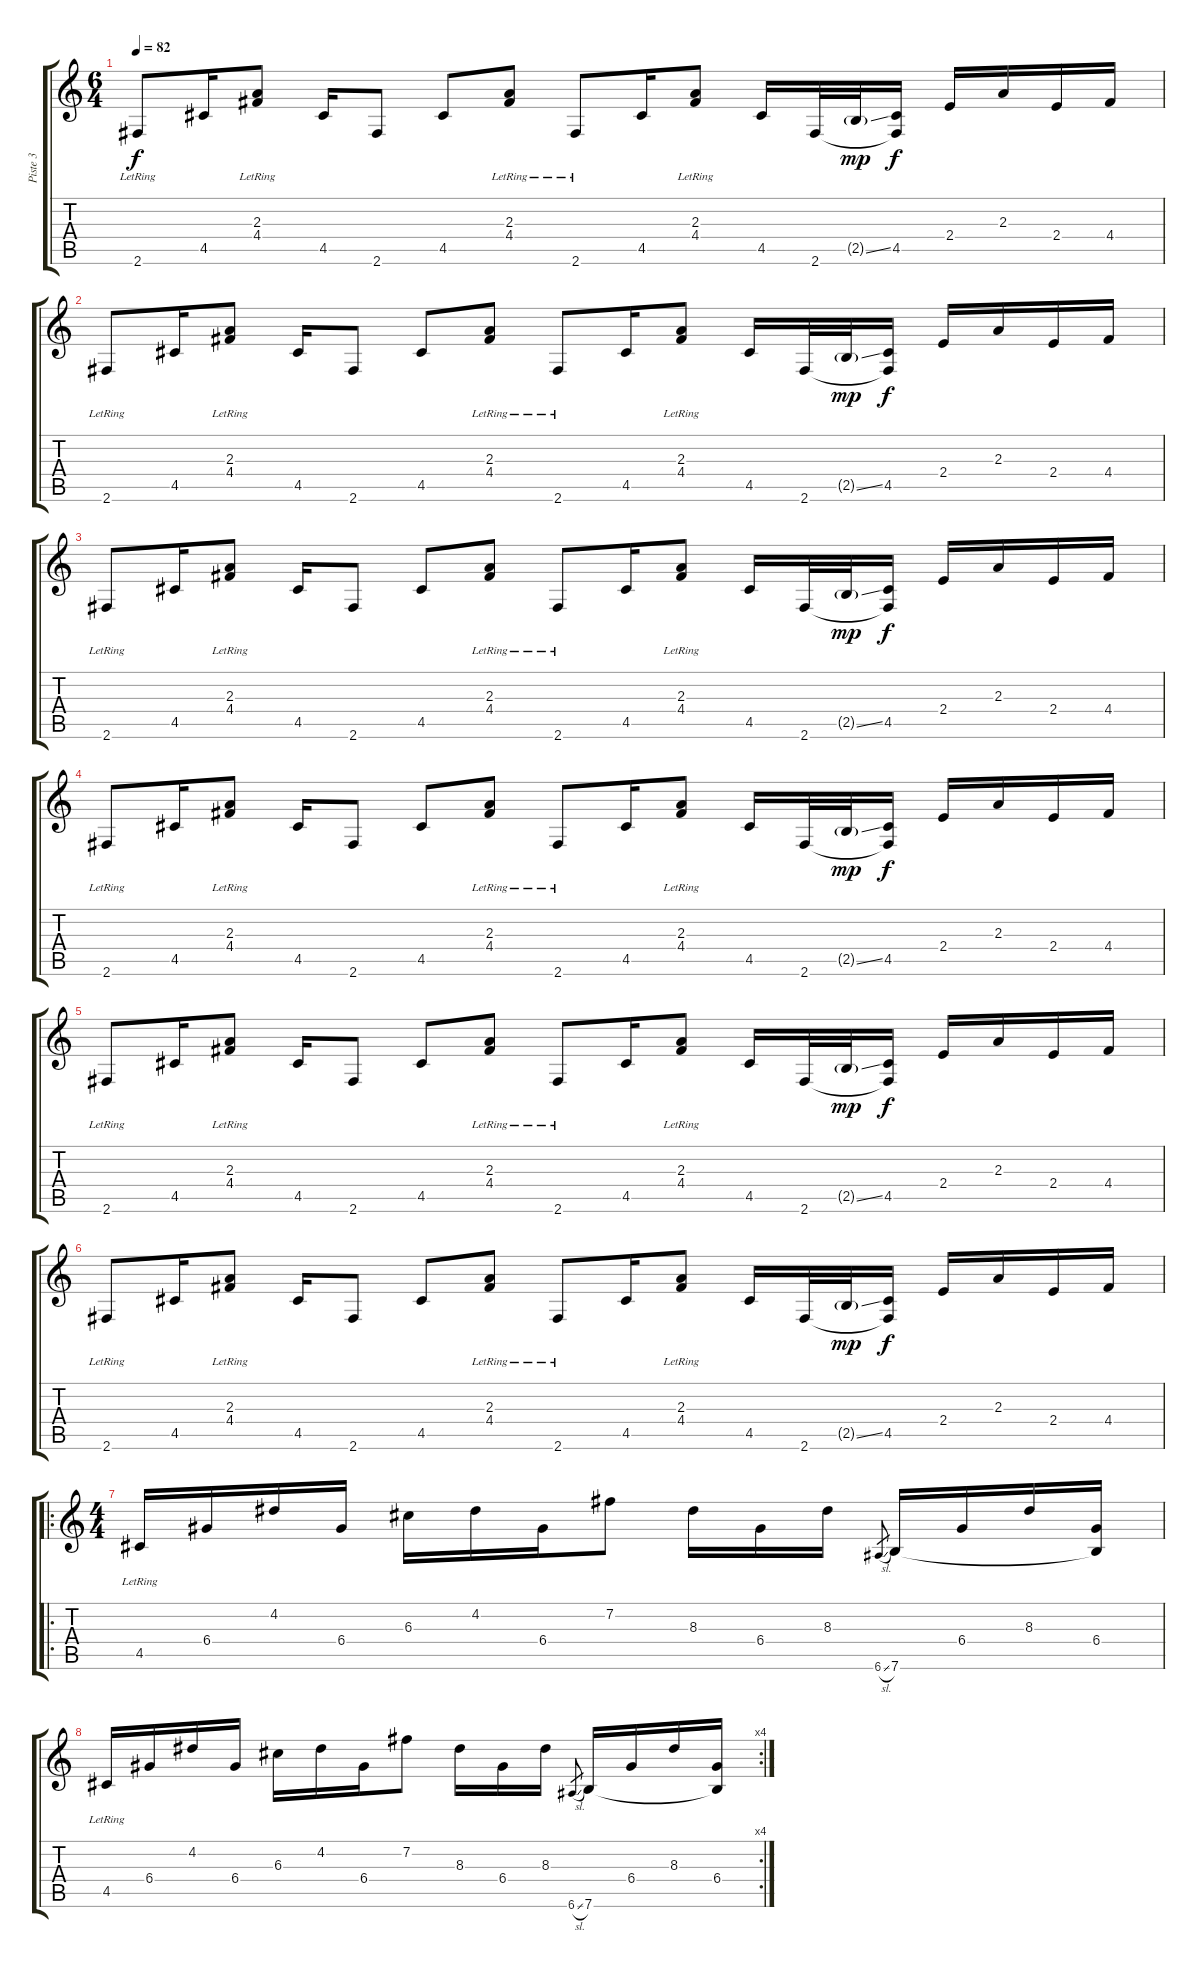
\track ("Piste 3" "Piste 3") {instrument electricguitarjazz}
\staff {score tabs}
\tuning (E4 B3 G3 D3 A2 E2) {hide}
\ts (6 4)
\tempo 82
\clef g2
\ks c
2.6{lr}.8{dy f} 4.5.16 (2.3{lr} 4.4{lr}).8 4.5.16 2.6.8 4.5.8 (2.3{lr} 4.4{lr}).8 2.6{lr}.8 4.5.16 (2.3{lr} 4.4{lr}).8 4.5.16 2.6.32 2.5{ss g}.32{dy mp} (4.5 2.6{t}).16{dy f} 2.4.16 2.3.16 2.4.16 4.4.16 |
2.6{lr}.8 4.5.16 (2.3{lr} 4.4{lr}).8 4.5.16 2.6.8 4.5.8 (2.3{lr} 4.4{lr}).8 2.6{lr}.8 4.5.16 (2.3{lr} 4.4{lr}).8 4.5.16 2.6.32 2.5{ss g}.32{dy mp} (4.5 2.6{t}).16{dy f} 2.4.16 2.3.16 2.4.16 4.4.16 |
2.6{lr}.8 4.5.16 (2.3{lr} 4.4{lr}).8 4.5.16 2.6.8 4.5.8 (2.3{lr} 4.4{lr}).8 2.6{lr}.8 4.5.16 (2.3{lr} 4.4{lr}).8 4.5.16 2.6.32 2.5{ss g}.32{dy mp} (4.5 2.6{t}).16{dy f} 2.4.16 2.3.16 2.4.16 4.4.16 |
2.6{lr}.8 4.5.16 (2.3{lr} 4.4{lr}).8 4.5.16 2.6.8 4.5.8 (2.3{lr} 4.4{lr}).8 2.6{lr}.8 4.5.16 (2.3{lr} 4.4{lr}).8 4.5.16 2.6.32 2.5{ss g}.32{dy mp} (4.5 2.6{t}).16{dy f} 2.4.16 2.3.16 2.4.16 4.4.16 |
2.6{lr}.8 4.5.16 (2.3{lr} 4.4{lr}).8 4.5.16 2.6.8 4.5.8 (2.3{lr} 4.4{lr}).8 2.6{lr}.8 4.5.16 (2.3{lr} 4.4{lr}).8 4.5.16 2.6.32 2.5{ss g}.32{dy mp} (4.5 2.6{t}).16{dy f} 2.4.16 2.3.16 2.4.16 4.4.16 |
2.6{lr}.8 4.5.16 (2.3{lr} 4.4{lr}).8 4.5.16 2.6.8 4.5.8 (2.3{lr} 4.4{lr}).8 2.6{lr}.8 4.5.16 (2.3{lr} 4.4{lr}).8 4.5.16 2.6.32 2.5{ss g}.32{dy mp} (4.5 2.6{t}).16{dy f} 2.4.16 2.3.16 2.4.16 4.4.16 |
\ro
\ts (4 4)
4.5{lr}.16 6.4.16 4.2.16 6.4.16 6.3.16 4.2.16 6.4.16 7.2.8 8.3.16 6.4.16 8.3.16 6.6{sl}.8{gr} 7.6.16 6.4.16 8.3.16 (6.4 7.6{t}).16 |
\rc 4
4.5{lr}.16 6.4.16 4.2.16 6.4.16 6.3.16 4.2.16 6.4.16 7.2.8 8.3.16 6.4.16 8.3.16 6.6{sl}.8{gr} 7.6.16 6.4.16 8.3.16 (6.4 7.6{t}).16
